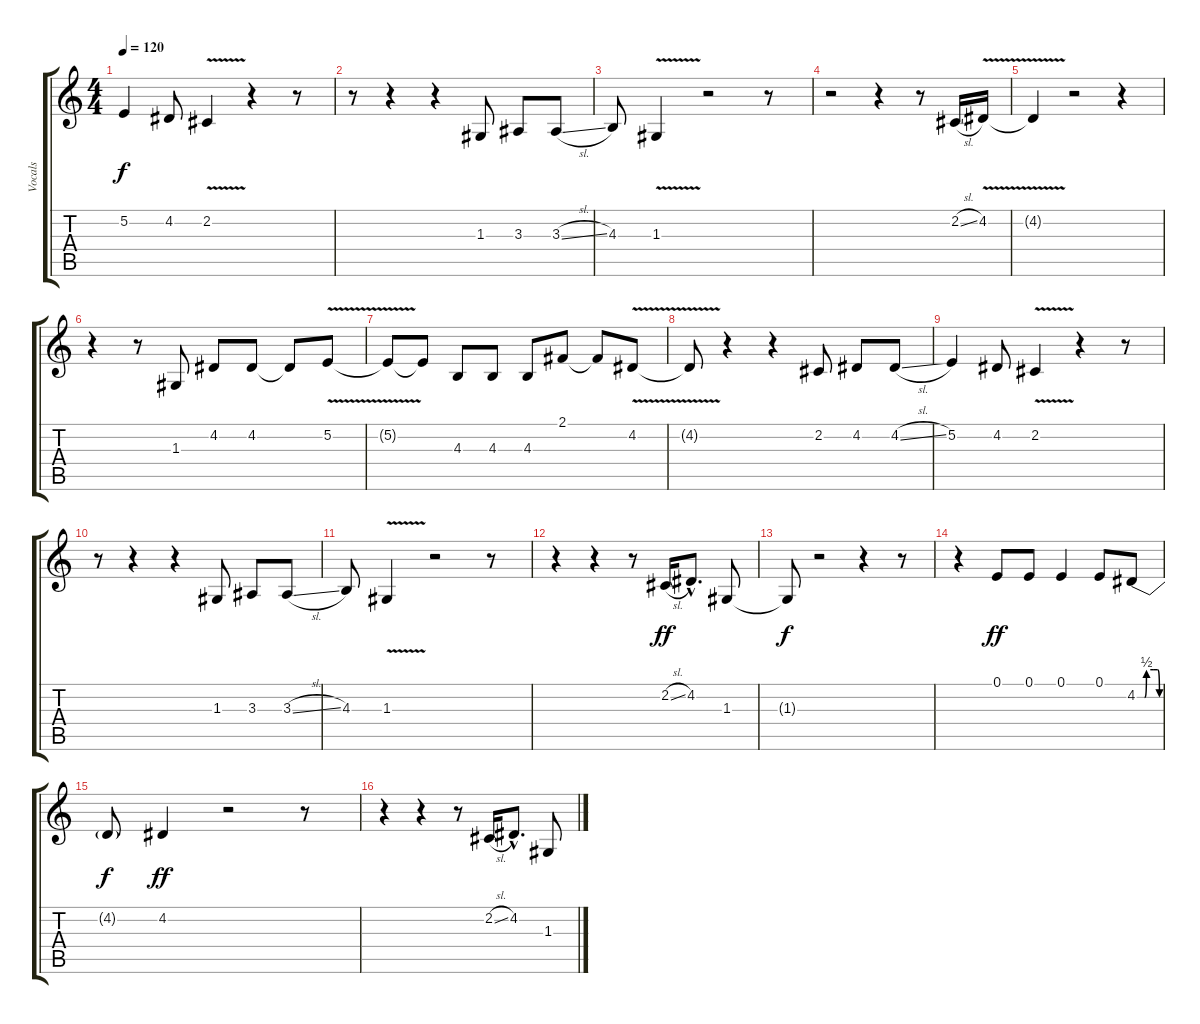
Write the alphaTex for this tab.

\track ("Vocals" "Vocals") {instrument lead2sawtooth}
\staff {score tabs}
\tuning (E4 B3 G3 D3 A2 E2) {hide}
\ts (4 4)
\tempo 120
\clef g2
\ks c
5.2.4{dy f} 4.2.8 2.2{v}.4 r.4 r.8 |
r.8 r.4 r.4 1.3.8 3.3.8 3.3{sl}.8 |
4.3.8 1.3{v}.4 r.2 r.8 |
r.2 r.4 r.8 2.2{sl}.16 4.2{v}.16 |
4.2{t}.4 r.2 r.4 |
r.4 r.8 1.3.8 4.2.8 4.2.8 4.2{t}.8 5.2{v}.8 |
5.2{t}.8 5.2{t}.8 4.3.8 4.3.8 4.3.8 2.1.8 2.1{t}.8 4.2{v}.8 |
4.2{t}.8 r.4 r.4 2.2.8 4.2.8 4.2{sl}.8 |
5.2.4 4.2.8 2.2{v}.4 r.4 r.8 |
r.8 r.4 r.4 1.3.8 3.3.8 3.3{sl}.8 |
4.3.8 1.3{v}.4 r.2 r.8 |
r.4{volume 14} r.4 r.8 2.2{sl}.16{dy ff} 4.2{hac}.8{d} 1.3.8 |
1.3{t}.8{dy f} r.2 r.4 r.8 |
r.4 0.1.8{dy ff} 0.1.8 0.1.4 0.1.8 4.2{be (custom 0 0 20 0 25 2 45 2 55 2 60 0)}.8 |
4.2{t}.8{dy f} 4.2.4{dy ff} r.2 r.8 |
r.4 r.4 r.8 2.2{sl}.16 4.2{hac}.8{d} 1.3.8
